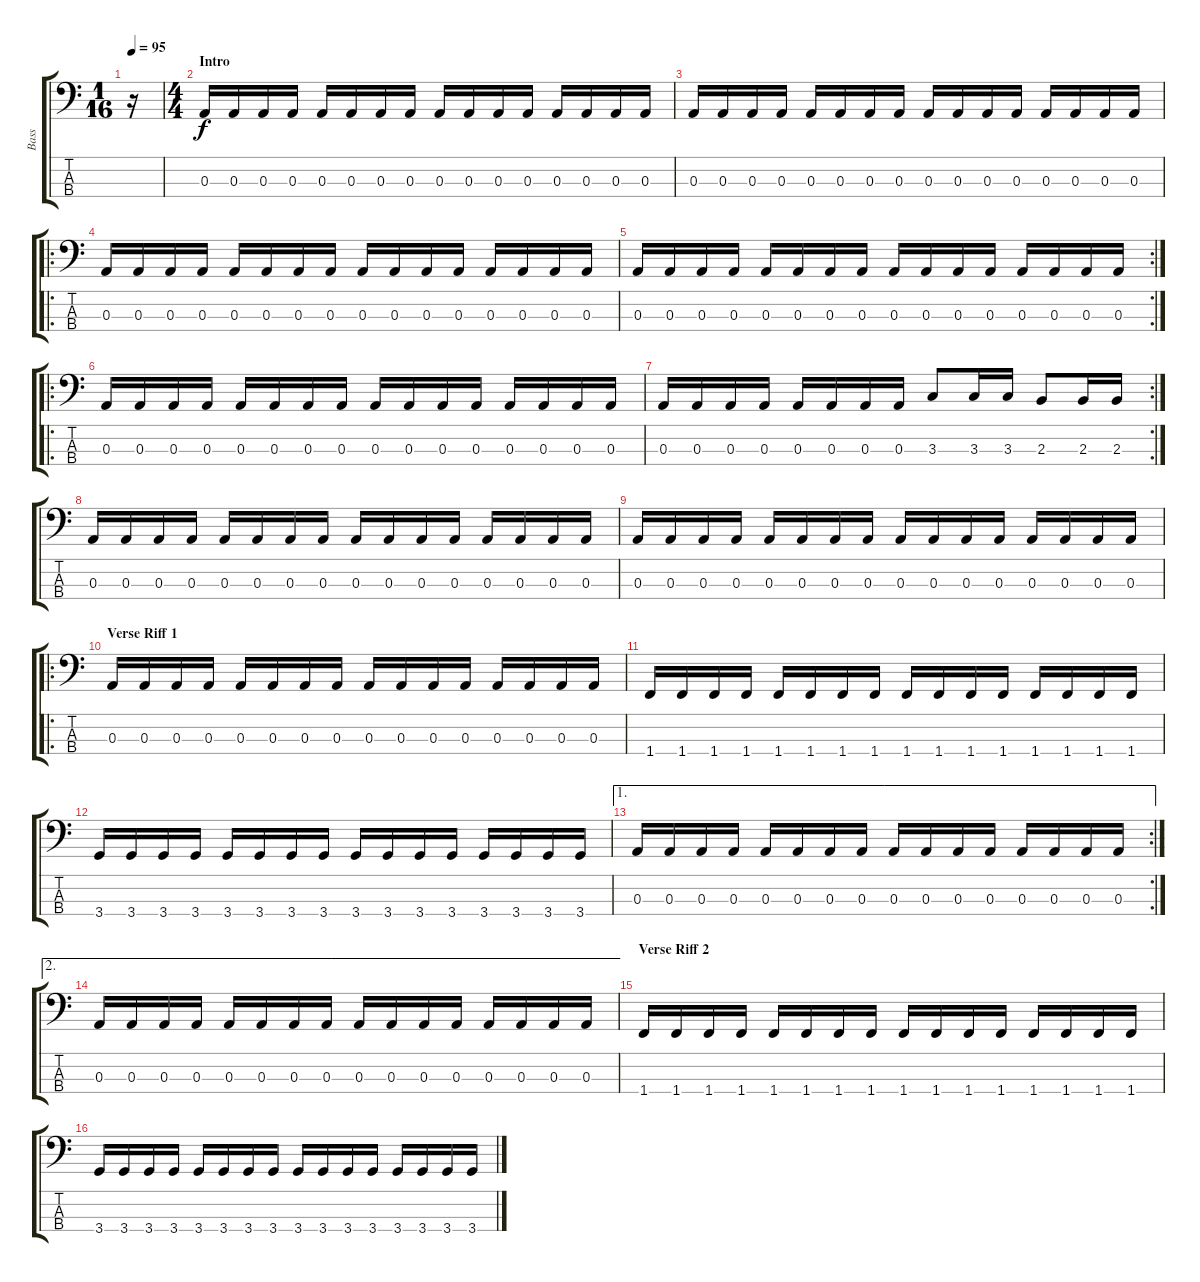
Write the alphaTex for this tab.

\track ("Bass" "Bass") {instrument electricbasspick}
\staff {score tabs}
\tuning (G2 D2 A1 E1) {hide}
\ts (1 16)
\tempo 95
\clef f4
\ks c
r.16{dy f instrument electricbasspick} |
\ts (4 4)
\section ("" "Intro")
0.3.16 0.3.16 0.3.16 0.3.16 0.3.16 0.3.16 0.3.16 0.3.16 0.3.16 0.3.16 0.3.16 0.3.16 0.3.16 0.3.16 0.3.16 0.3.16 |
0.3.16 0.3.16 0.3.16 0.3.16 0.3.16 0.3.16 0.3.16 0.3.16 0.3.16 0.3.16 0.3.16 0.3.16 0.3.16 0.3.16 0.3.16 0.3.16 |
\ro
0.3.16 0.3.16 0.3.16 0.3.16 0.3.16 0.3.16 0.3.16 0.3.16 0.3.16 0.3.16 0.3.16 0.3.16 0.3.16 0.3.16 0.3.16 0.3.16 |
\rc 2
0.3.16 0.3.16 0.3.16 0.3.16 0.3.16 0.3.16 0.3.16 0.3.16 0.3.16 0.3.16 0.3.16 0.3.16 0.3.16 0.3.16 0.3.16 0.3.16 |
\ro
0.3.16 0.3.16 0.3.16 0.3.16 0.3.16 0.3.16 0.3.16 0.3.16 0.3.16 0.3.16 0.3.16 0.3.16 0.3.16 0.3.16 0.3.16 0.3.16 |
\rc 2
0.3.16 0.3.16 0.3.16 0.3.16 0.3.16 0.3.16 0.3.16 0.3.16 3.3.8 3.3.16 3.3.16 2.3.8 2.3.16 2.3.16 |
0.3.16 0.3.16 0.3.16 0.3.16 0.3.16 0.3.16 0.3.16 0.3.16 0.3.16 0.3.16 0.3.16 0.3.16 0.3.16 0.3.16 0.3.16 0.3.16 |
0.3.16 0.3.16 0.3.16 0.3.16 0.3.16 0.3.16 0.3.16 0.3.16 0.3.16 0.3.16 0.3.16 0.3.16 0.3.16 0.3.16 0.3.16 0.3.16 |
\ro
\section ("" "Verse Riff 1")
0.3.16 0.3.16 0.3.16 0.3.16 0.3.16 0.3.16 0.3.16 0.3.16 0.3.16 0.3.16 0.3.16 0.3.16 0.3.16 0.3.16 0.3.16 0.3.16 |
1.4.16 1.4.16 1.4.16 1.4.16 1.4.16 1.4.16 1.4.16 1.4.16 1.4.16 1.4.16 1.4.16 1.4.16 1.4.16 1.4.16 1.4.16 1.4.16 |
3.4.16 3.4.16 3.4.16 3.4.16 3.4.16 3.4.16 3.4.16 3.4.16 3.4.16 3.4.16 3.4.16 3.4.16 3.4.16 3.4.16 3.4.16 3.4.16 |
\ae 1
\rc 2
0.3.16 0.3.16 0.3.16 0.3.16 0.3.16 0.3.16 0.3.16 0.3.16 0.3.16 0.3.16 0.3.16 0.3.16 0.3.16 0.3.16 0.3.16 0.3.16 |
\ae 2
0.3.16 0.3.16 0.3.16 0.3.16 0.3.16 0.3.16 0.3.16 0.3.16 0.3.16 0.3.16 0.3.16 0.3.16 0.3.16 0.3.16 0.3.16 0.3.16 |
\section ("" "Verse Riff 2")
1.4.16 1.4.16 1.4.16 1.4.16 1.4.16 1.4.16 1.4.16 1.4.16 1.4.16 1.4.16 1.4.16 1.4.16 1.4.16 1.4.16 1.4.16 1.4.16 |
3.4.16 3.4.16 3.4.16 3.4.16 3.4.16 3.4.16 3.4.16 3.4.16 3.4.16 3.4.16 3.4.16 3.4.16 3.4.16 3.4.16 3.4.16 3.4.16
